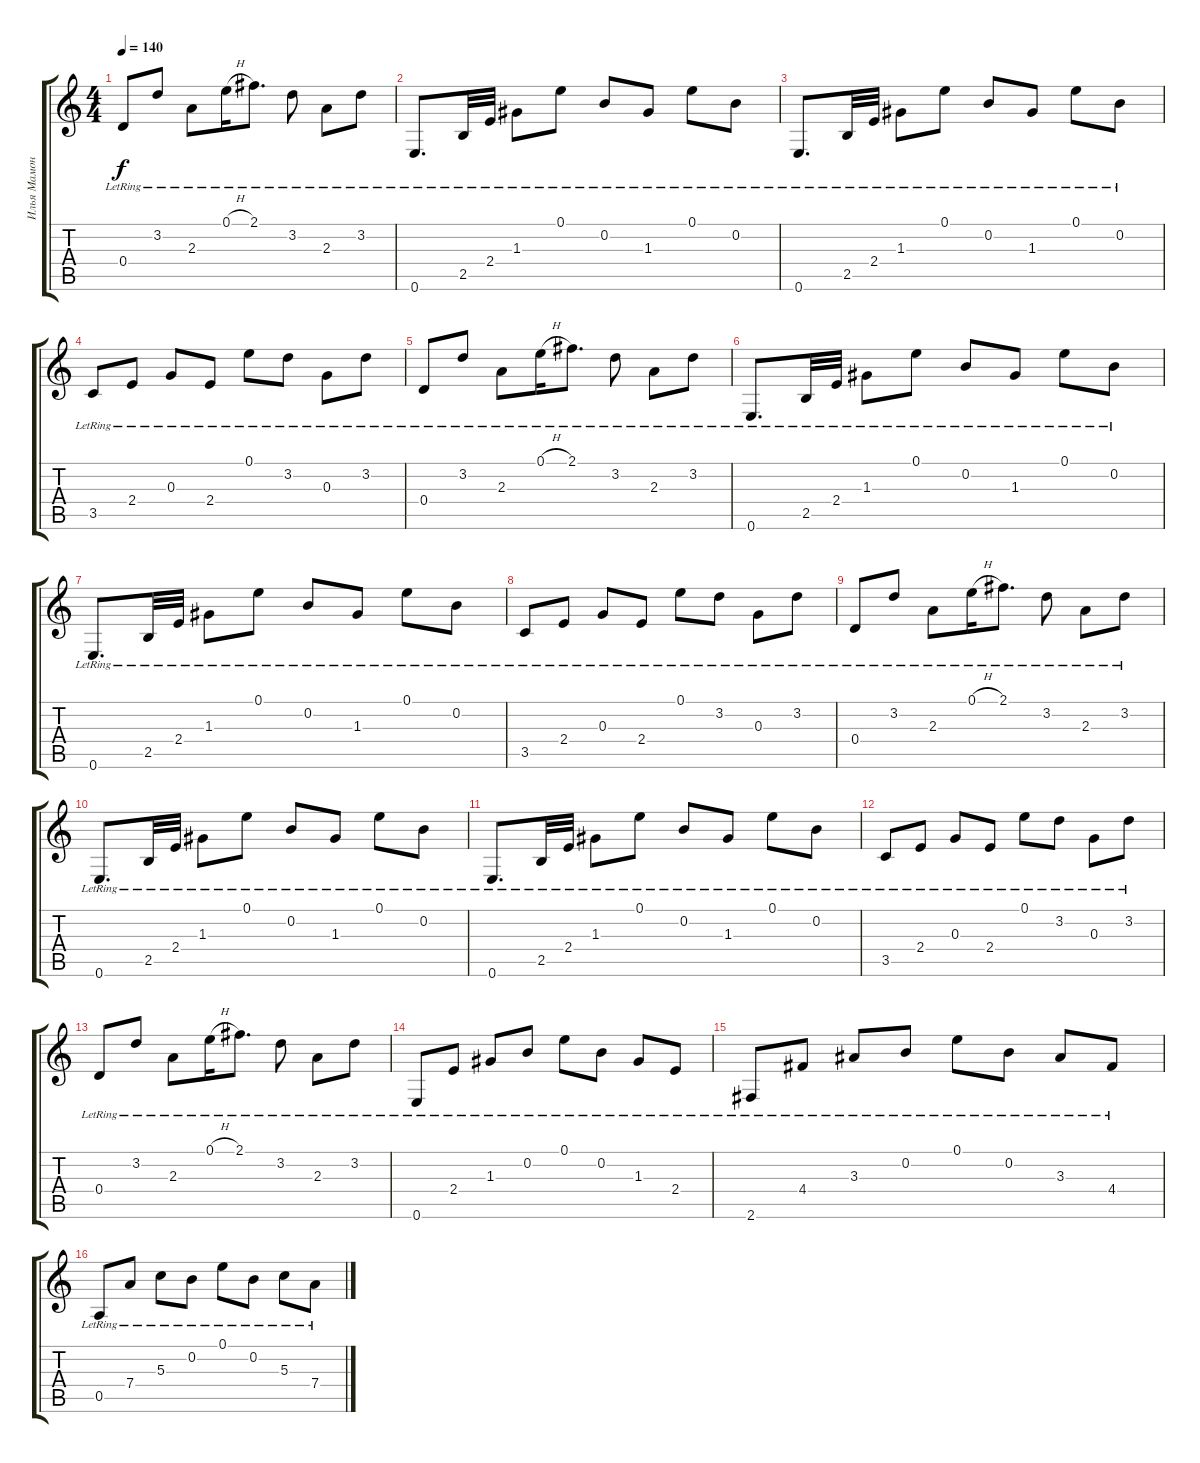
\track ("Илья Мамонтов" "Илья Мамон") {instrument acousticguitarsteel}
\staff {score tabs}
\tuning (E4 B3 G3 D3 A2 E2) {hide}
\ts (4 4)
\tempo 140
\clef g2
\ks c
0.4{lr}.8{dy f} 3.2{lr}.8 2.3{lr}.8 0.1{h lr}.16 2.1{lr}.8{d} 3.2{lr}.8 2.3{lr}.8 3.2{lr}.8 |
0.6{lr}.8{d} 2.5{lr}.32 2.4{lr}.32 1.3{lr}.8 0.1{lr}.8 0.2{lr}.8 1.3{lr}.8 0.1{lr}.8 0.2{lr}.8 |
0.6{lr}.8{d} 2.5{lr}.32 2.4{lr}.32 1.3{lr}.8 0.1{lr}.8 0.2{lr}.8 1.3{lr}.8 0.1{lr}.8 0.2{lr}.8 |
3.5{lr}.8 2.4{lr}.8 0.3{lr}.8 2.4{lr}.8 0.1{lr}.8 3.2{lr}.8 0.3{lr}.8 3.2{lr}.8 |
0.4{lr}.8 3.2{lr}.8 2.3{lr}.8 0.1{h lr}.16 2.1{lr}.8{d} 3.2{lr}.8 2.3{lr}.8 3.2{lr}.8 |
0.6{lr}.8{d} 2.5{lr}.32 2.4{lr}.32 1.3{lr}.8 0.1{lr}.8 0.2{lr}.8 1.3{lr}.8 0.1{lr}.8 0.2{lr}.8 |
0.6{lr}.8{d} 2.5{lr}.32 2.4{lr}.32 1.3{lr}.8 0.1{lr}.8 0.2{lr}.8 1.3{lr}.8 0.1{lr}.8 0.2{lr}.8 |
3.5{lr}.8 2.4{lr}.8 0.3{lr}.8 2.4{lr}.8 0.1{lr}.8 3.2{lr}.8 0.3{lr}.8 3.2{lr}.8 |
0.4{lr}.8 3.2{lr}.8 2.3{lr}.8 0.1{h lr}.16 2.1{lr}.8{d} 3.2{lr}.8 2.3{lr}.8 3.2{lr}.8 |
0.6{lr}.8{d} 2.5{lr}.32 2.4{lr}.32 1.3{lr}.8 0.1{lr}.8 0.2{lr}.8 1.3{lr}.8 0.1{lr}.8 0.2{lr}.8 |
0.6{lr}.8{d} 2.5{lr}.32 2.4{lr}.32 1.3{lr}.8 0.1{lr}.8 0.2{lr}.8 1.3{lr}.8 0.1{lr}.8 0.2{lr}.8 |
3.5{lr}.8 2.4{lr}.8 0.3{lr}.8 2.4{lr}.8 0.1{lr}.8 3.2{lr}.8 0.3{lr}.8 3.2{lr}.8 |
0.4{lr}.8 3.2{lr}.8 2.3{lr}.8 0.1{h lr}.16 2.1{lr}.8{d} 3.2{lr}.8 2.3{lr}.8 3.2{lr}.8 |
0.6{lr}.8 2.4{lr}.8 1.3{lr}.8 0.2{lr}.8 0.1{lr}.8 0.2{lr}.8 1.3{lr}.8 2.4{lr}.8 |
2.6{lr}.8 4.4{lr}.8 3.3{lr}.8 0.2{lr}.8 0.1{lr}.8 0.2{lr}.8 3.3{lr}.8 4.4{lr}.8 |
0.5{lr}.8 7.4{lr}.8 5.3{lr}.8 0.2{lr}.8 0.1{lr}.8 0.2{lr}.8 5.3{lr}.8 7.4{lr}.8
